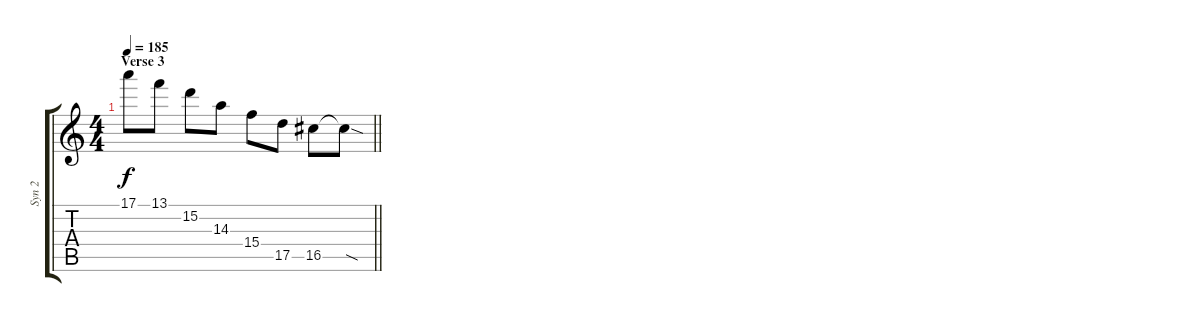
\track ("Syn 2" "Syn 2") {instrument distortionguitar}
\staff {score tabs}
\tuning (E4 B3 G3 D3 A2 D2) {hide}
\ts (4 4)
\section ("" "Verse 3")
\tempo 185
\clef g2
\barLineRight lightlight
\ks c
17.1.8{dy f} 13.1.8 15.2.8 14.3.8 15.4.8 17.5.8 16.5.8 16.5{sod t}.8
